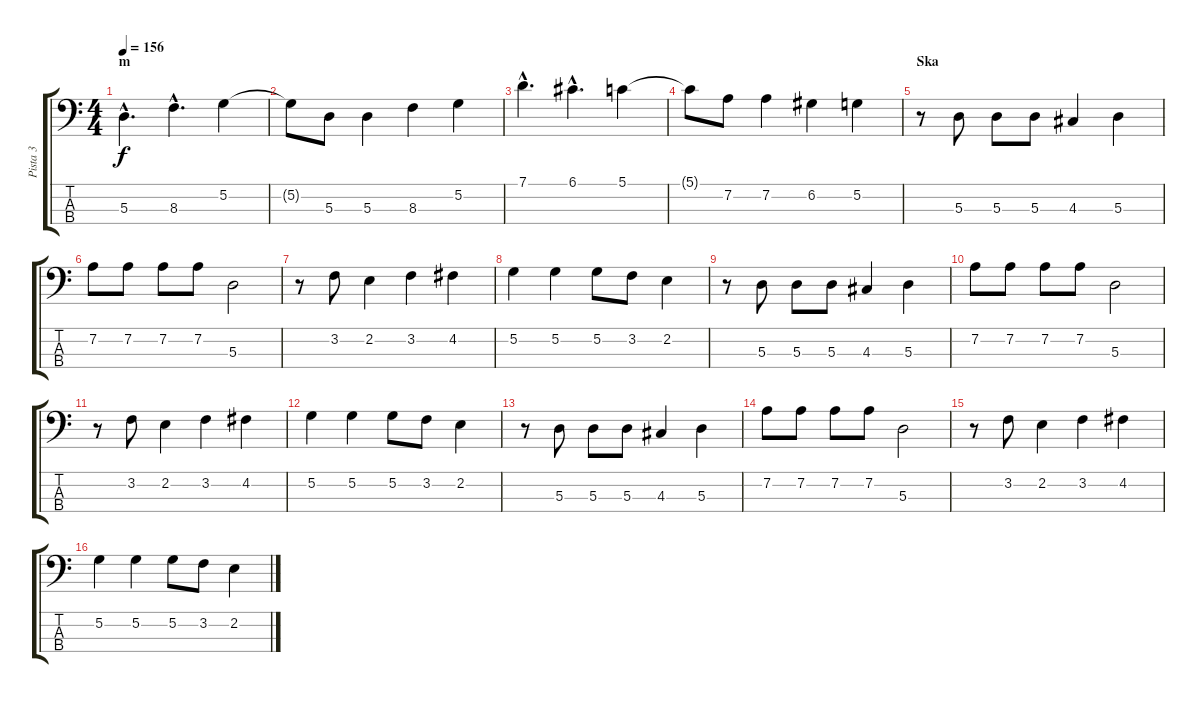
\track ("Pista 3" "Pista 3") {instrument electricbassfinger}
\staff {score tabs}
\tuning (G2 D2 A1 E1) {hide}
\ts (4 4)
\section ("" "m")
\tempo 156
\clef f4
\ks c
5.3{hac}.4{d dy f instrument electricbassfinger} 8.3{hac}.4{d} 5.2.4 |
5.2{t}.8 5.3.8 5.3.4 8.3.4 5.2.4 |
7.1{hac}.4{d} 6.1{hac}.4{d} 5.1.4 |
5.1{t}.8 7.2.8 7.2.4 6.2.4 5.2.4 |
\section ("" "Ska")
r.8 5.3.8 5.3.8 5.3.8 4.3.4 5.3.4 |
7.2.8 7.2.8 7.2.8 7.2.8 5.3.2 |
r.8 3.2.8 2.2.4 3.2.4 4.2.4 |
5.2.4 5.2.4 5.2.8 3.2.8 2.2.4 |
r.8 5.3.8 5.3.8 5.3.8 4.3.4 5.3.4 |
7.2.8 7.2.8 7.2.8 7.2.8 5.3.2 |
r.8 3.2.8 2.2.4 3.2.4 4.2.4 |
5.2.4 5.2.4 5.2.8 3.2.8 2.2.4 |
r.8 5.3.8 5.3.8 5.3.8 4.3.4 5.3.4 |
7.2.8 7.2.8 7.2.8 7.2.8 5.3.2 |
r.8 3.2.8 2.2.4 3.2.4 4.2.4 |
5.2.4 5.2.4 5.2.8 3.2.8 2.2.4
